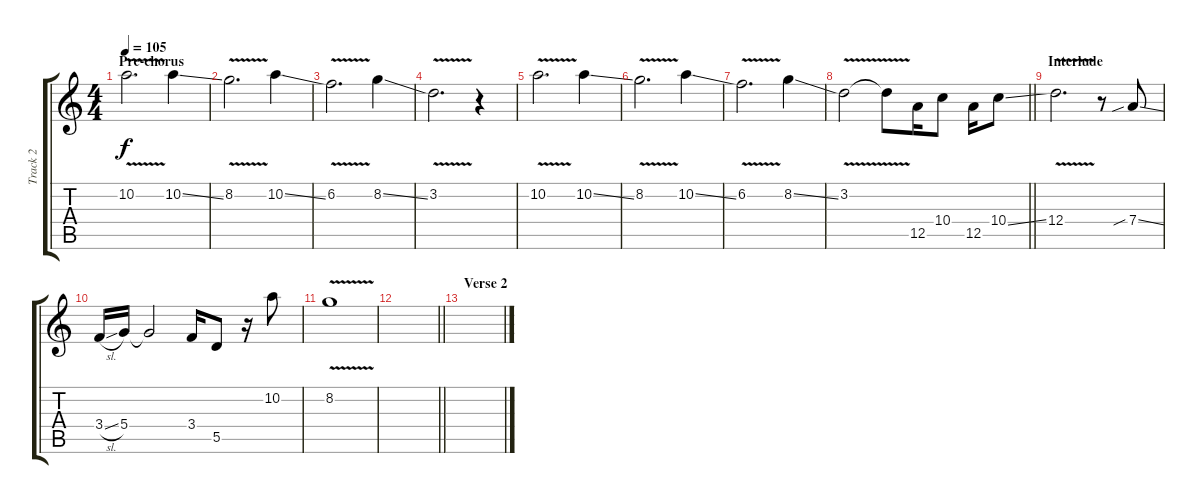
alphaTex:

\track ("Track 2" "Track 2") {instrument electricguitarjazz}
\staff {score tabs}
\tuning (E4 B3 G3 D3 A2 E2) {hide}
\ts (4 4)
\section ("" "Pre-chorus")
\tempo 105
\clef g2
\ks c
10.2{v}.2{d dy f} 10.2{ss}.4 |
8.2{v}.2{d} 10.2{ss}.4 |
6.2{v}.2{d} 8.2{ss}.4 |
3.2{v}.2{d} r.4 |
10.2{v}.2{d} 10.2{ss}.4 |
8.2{v}.2{d} 10.2{ss}.4 |
6.2{v}.2{d} 8.2{ss}.4 |
\barLineRight lightlight
3.2{v}.2 3.2{t}.8 12.5.16 10.4.8 12.5.16 10.4{ss}.8 |
\section ("" "Interlude")
12.4{v}.2{d} r.8 7.4{sib ss}.8 |
3.4{sl}.16 5.4.16 5.4{t}.2 3.4.16 5.5.8 r.16 10.2.8 |
8.2{v}.1 |
\barLineRight lightlight
|
\section ("" "Verse 2")
